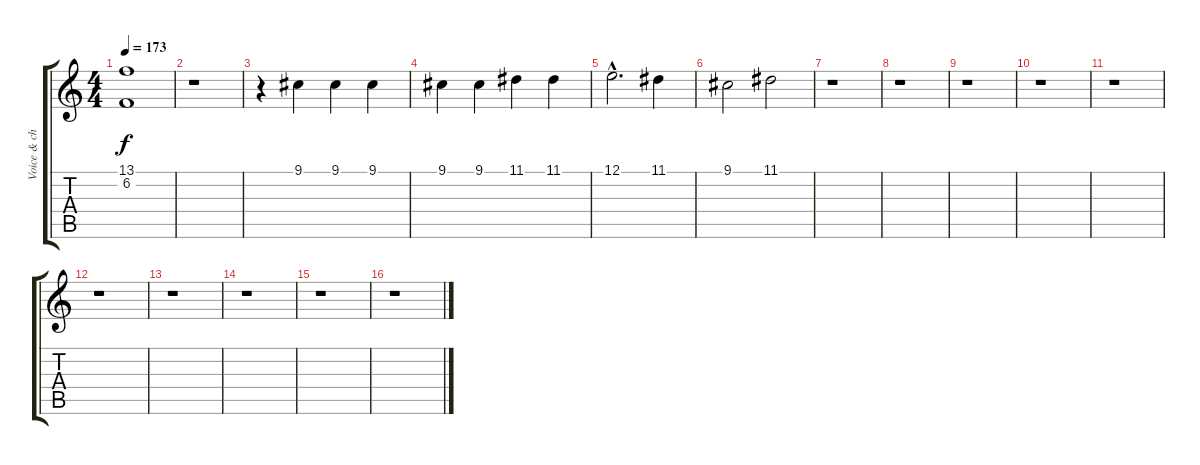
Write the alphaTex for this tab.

\track ("Voice & choirs" "Voice & ch") {instrument lead5charang}
\staff {score tabs}
\tuning (E4 B3 G3 D3 A2 E2) {hide}
\ts (4 4)
\tempo 173
\clef g2
\ks c
(13.1 6.2).1{dy f} |
r.1 |
r.4 9.1.4 9.1.4 9.1.4 |
9.1.4 9.1.4 11.1.4 11.1.4 |
12.1{hac}.2{d} 11.1.4 |
9.1.2 11.1.2 |
r.1 |
r.1 |
r.1 |
r.1 |
r.1 |
r.1 |
r.1 |
r.1 |
r.1 |
r.1
